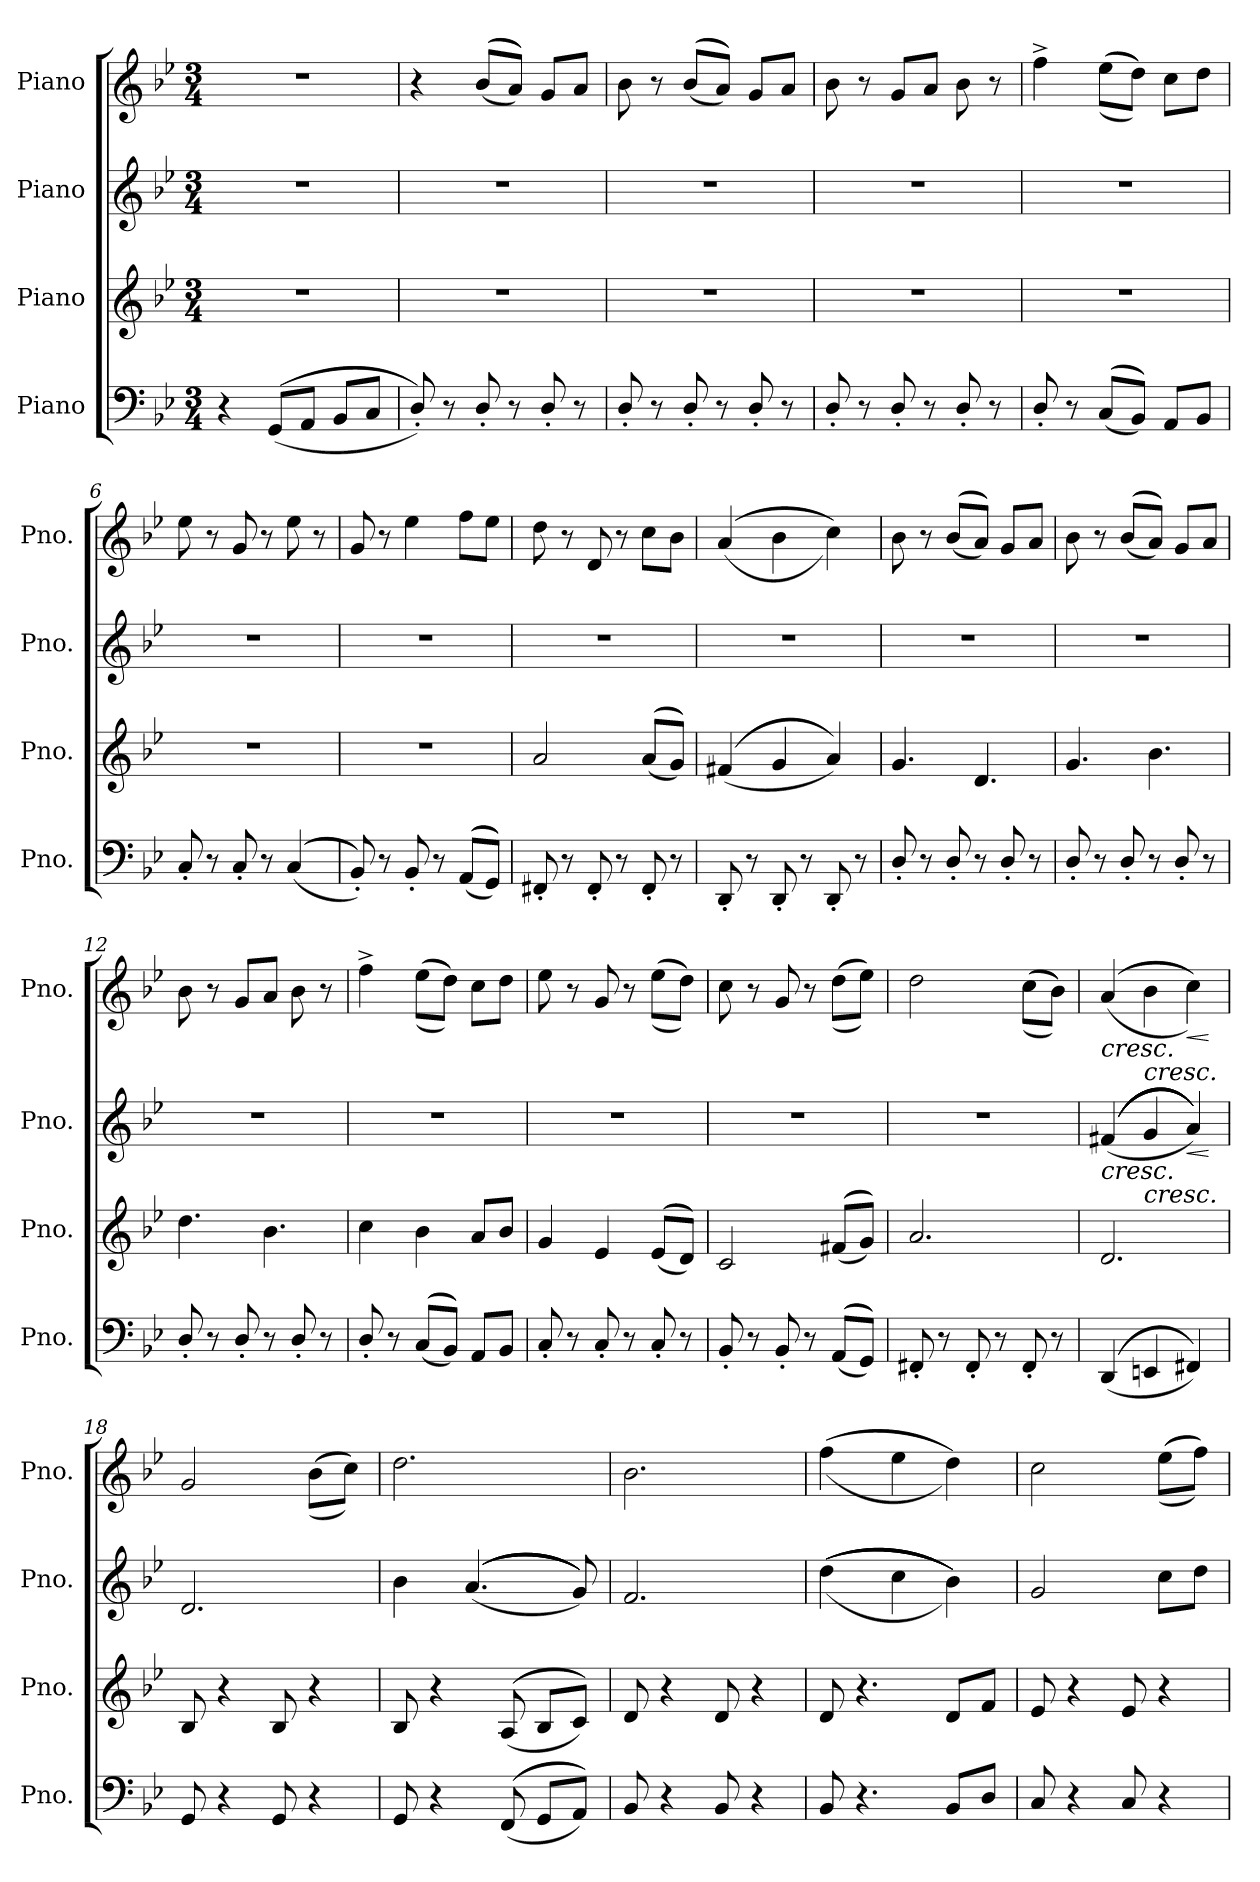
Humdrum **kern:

**kern	**kern	**kern	**dynam	**kern	**dynam
*part4	*part3	*part2	*part2	*part1	*part1
*staff4	*staff3	*staff2	*staff2	*staff1	*staff1
*I"Piano	*I"Piano	*I"Piano	*	*I"Piano	*
*I'Pno.	*I'Pno.	*I'Pno.	*	*I'Pno.	*
*clefF4	*clefG2	*clefG2	*	*clefG2	*
*k[b-e-]	*k[b-e-]	*k[b-e-]	*	*k[b-e-]	*
*M3/4	*M3/4	*M3/4	*	*M3/4	*
*MM168	*MM168	*MM168	*	*MM168	*
=1	=1	=1	=1	=1	=1
4r	2.r	2.r	.	2.r	.
(<(<(<8GGi/L	.	.	.	.	.
8AAi/J	.	.	.	.	.
8BB-i/L	.	.	.	.	.
8Ci/J	.	.	.	.	.
=2	=2	=2	=2	=2	=2
8D'i/)))	2.r	2.r	.	4r	.
8r	.	.	.	.	.
8D'i/	.	.	.	(<(<(<8b-j/L	.
8r	.	.	.	8aj/J)))	.
8D'i/	.	.	.	8gj/L	.
8r	.	.	.	8aj/J	.
=3	=3	=3	=3	=3	=3
8D'i/	2.r	2.r	.	8b-j\	.
8r	.	.	.	8r	.
8D'i/	.	.	.	(<(<(<8b-j/L	.
8r	.	.	.	8aj/J)))	.
8D'i/	.	.	.	8gj/L	.
8r	.	.	.	8aj/J	.
=4	=4	=4	=4	=4	=4
8D'i/	2.r	2.r	.	8b-j\	.
8r	.	.	.	8r	.
8D'i/	.	.	.	8gj/L	.
8r	.	.	.	8aj/J	.
8D'i/	.	.	.	8b-j\	.
8r	.	.	.	8r	.
=5	=5	=5	=5	=5	=5
8D'i/	2.r	2.r	.	4ff^j\	.
8r	.	.	.	.	.
(<(<(<8Ci/L	.	.	.	(>(>(>8ee-j\L	.
8BB-i/J)))	.	.	.	8ddj\J)))	.
8AAi/L	.	.	.	8ccj\L	.
8BB-i/J	.	.	.	8ddj\J	.
!!LO:LB:g=z
=6	=6	=6	=6	=6	=6
8C'i/	2.r	2.r	.	8ee-j\	.
8r	.	.	.	8r	.
8C'i/	.	.	.	8gj/	.
8r	.	.	.	8r	.
(<(<(<4Ci/	.	.	.	8ee-j\	.
.	.	.	.	8r	.
=7	=7	=7	=7	=7	=7
8BB-'i/)))	2.r	2.r	.	8gj/	.
8r	.	.	.	8r	.
8BB-'i/	.	.	.	4ee-j\	.
8r	.	.	.	.	.
(<(<(<8AAi/L	.	.	.	8ffj\L	.
8GGi/J)))	.	.	.	8ee-j\J	.
=8	=8	=8	=8	=8	=8
8FF#X'i/	2aZ/	2.r	.	8ddj\	.
8r	.	.	.	8r	.
8FF#'i/	.	.	.	8dj/	.
8r	.	.	.	8r	.
8FF#'i/	(<(<(<8aZ/L	.	.	8ccj\L	.
8r	8gZ/J)))	.	.	8b-j\J	.
=9	=9	=9	=9	=9	=9
8DD'i/	(<(<(<4f#XZ/	2.r	.	(>(>(>4aj/	.
8r	.	.	.	.	.
8DD'i/	4gZ/	.	.	4b-j\	.
8r	.	.	.	.	.
8DD'i/	4aZ/)))	.	.	4ccj\)))	.
8r	.	.	.	.	.
=10	=10	=10	=10	=10	=10
8D'i/	4.gZ/	2.r	.	8b-j\	.
8r	.	.	.	8r	.
8D'i/	.	.	.	(<(<(<8b-j/L	.
8r	4.dZ/	.	.	8aj/J)))	.
8D'i/	.	.	.	8gj/L	.
8r	.	.	.	8aj/J	.
=11	=11	=11	=11	=11	=11
8D'i/	4.gZ/	2.r	.	8b-j\	.
8r	.	.	.	8r	.
8D'i/	.	.	.	(<(<(<8b-j/L	.
8r	4.b-Z\	.	.	8aj/J)))	.
8D'i/	.	.	.	8gj/L	.
8r	.	.	.	8aj/J	.
!!LO:PB:g=z
=12	=12	=12	=12	=12	=12
8D'i/	4.ddZ\	2.r	.	8b-j\	.
8r	.	.	.	8r	.
8D'i/	.	.	.	8gj/L	.
8r	4.b-Z\	.	.	8aj/J	.
8D'i/	.	.	.	8b-j\	.
8r	.	.	.	8r	.
=13	=13	=13	=13	=13	=13
8D'i/	4ccZ\	2.r	.	4ff^j\	.
8r	.	.	.	.	.
(<(<(<8Ci/L	4b-Z\	.	.	(>(>(>8ee-j\L	.
8BB-i/J)))	.	.	.	8ddj\J)))	.
8AAi/L	8aZ/L	.	.	8ccj\L	.
8BB-i/J	8b-Z/J	.	.	8ddj\J	.
=14	=14	=14	=14	=14	=14
8C'i/	4gZ/	2.r	.	8ee-j\	.
8r	.	.	.	8r	.
8C'i/	4e-Z/	.	.	8gj/	.
8r	.	.	.	8r	.
8C'i/	(<(<(<8e-Z/L	.	.	(>(>(>8ee-j\L	.
8r	8dZ/J)))	.	.	8ddj\J)))	.
=15	=15	=15	=15	=15	=15
8BB-'i/	2cZ/	2.r	.	8ccj\	.
8r	.	.	.	8r	.
8BB-'i/	.	.	.	8gj/	.
8r	.	.	.	8r	.
(<(<(<8AAi/L	(<(<(<8f#XZ/L	.	.	(>(>(>8ddj\L	.
8GGi/J)))	8gZ/J)))	.	.	8ee-j\J)))	.
=16	=16	=16	=16	=16	=16
8FF#X'i/	2.aZ/	2.r	.	2ddj\	.
8r	.	.	.	.	.
8FF#'i/	.	.	.	.	.
8r	.	.	.	.	.
8FF#'i/	.	.	.	(>(>(>8ccj\L	.
8r	.	.	.	8b-j\J)))	.
=17	=17	=17	=17	=17	=17
!	!	!	!LO:HP:b	!	!LO:HP:b
(<(<(<4DDi/	2.dZ/	(<(<(<(<(<(<4f#XV/	<	(>(>(>4aj/	<
!	!	!	!LO:HP:b	!	!LO:HP:b
4EEni/	.	4gV/	<	4b-j\	<
!	!	!	!LO:HP:b	!	!LO:HP:b
4FF#Xi/)))	.	(((((((((4aV/))))))	<	4ccj\)))	<
.	.	.	[ [ [	.	[ [ [
!!LO:LB:g=z
=18	=18	=18	=18	=18	=18
8GGi/	8B-Z/	2.dV/	.	2gj/	.
4r	4r	.	.	.	.
8GGi/	8B-Z/	.	.	.	.
4r	4r	.	.	(>(>(>8b-j\L	.
.	.	.	.	8ccj\J)))	.
=19	=19	=19	=19	=19	=19
8GGi/	8B-Z/	4b-V\	.	2.ddj\	.
4r	4r	.	.	.	.
.	.	(<(<(<(<(<(<4.aV/	.	.	.
(<(<(<8FFi/	(<(<(<8AZ/	.	.	.	.
8GGi/L	8B-Z/L	.	.	.	.
8AAi/J)))	8cZ/J)))	(((((((((8gV/))))))	.	.	.
=20	=20	=20	=20	=20	=20
8BB-i/	8dZ/	2.fV/	.	2.b-j\	.
4r	4r	.	.	.	.
8BB-i/	8dZ/	.	.	.	.
4r	4r	.	.	.	.
=21	=21	=21	=21	=21	=21
8BB-i/	8dZ/	(>(>(>(>(>(>4ddV\	.	(>(>(>4ffj\	.
4.r	4.r	.	.	.	.
.	.	4ccV\	.	4ee-j\	.
8BB-i/L	8dZ/L	(((((((((4b-V\))))))	.	4ddj\)))	.
8Di/J	8fZ/J	.	.	.	.
=22	=22	=22	=22	=22	=22
8Ci/	8e-Z/	2gV/	.	2ccj\	.
4r	4r	.	.	.	.
8Ci/	8e-Z/	.	.	.	.
4r	4r	8ccV\L	.	(>(>(>8ee-j\L	.
.	.	8ddV\J	.	8ffj\J)))	.
=	=	=	=	=	=
*-	*-	*-	*-	*-	*-
